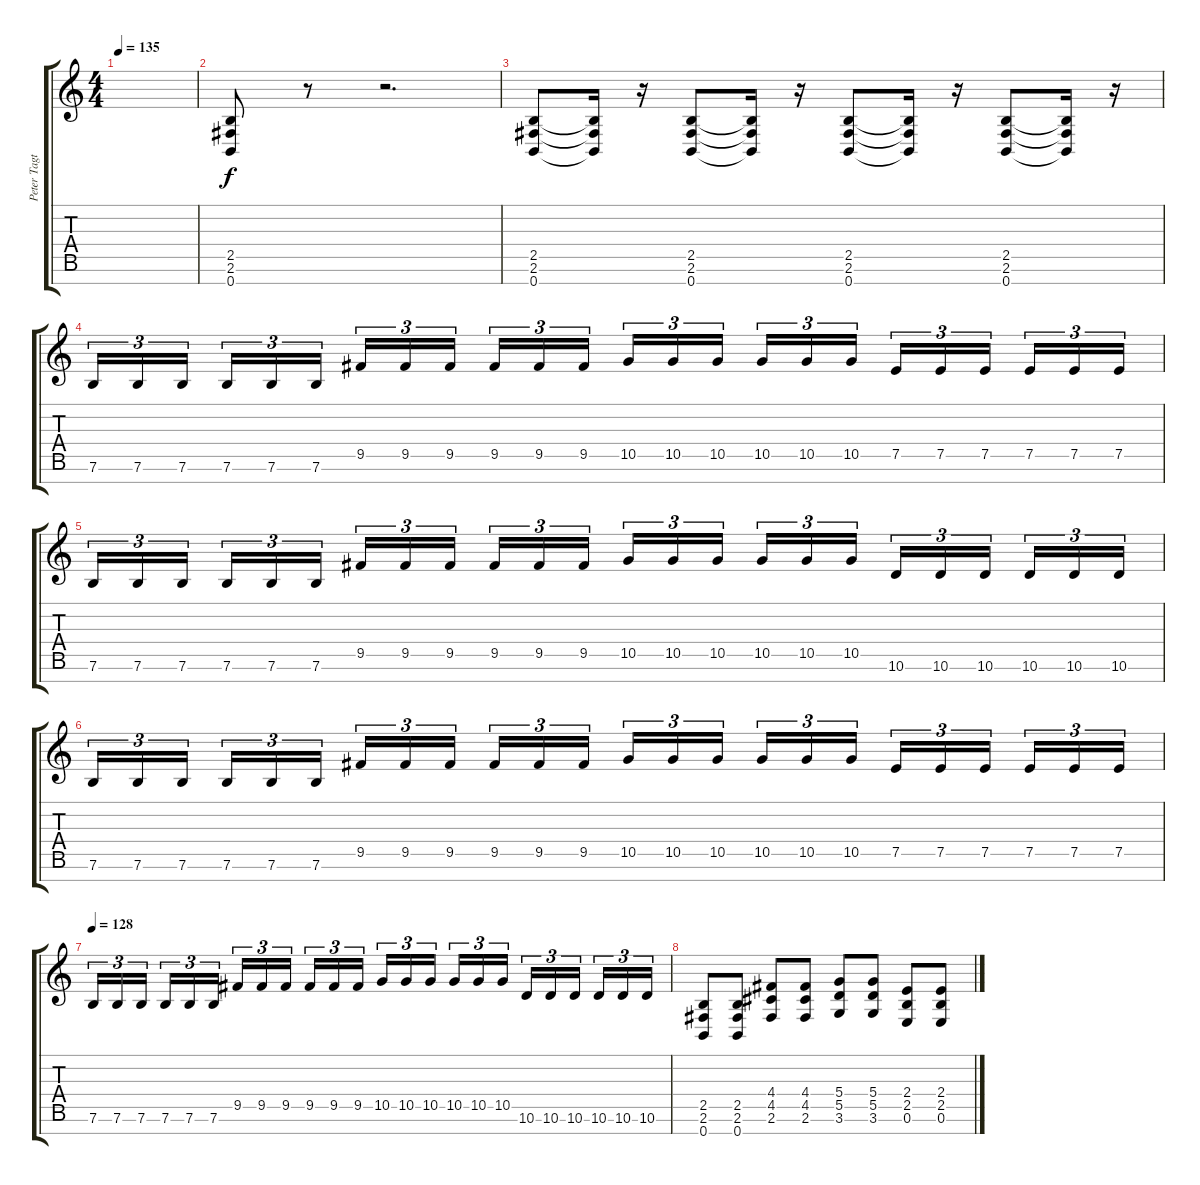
\track ("Peter Tagtgren Guitar 2" "Peter Tagt") {instrument overdrivenguitar}
\staff {score tabs}
\tuning (E4 B3 G3 D3 A2 E2 B1) {hide}
\ts (4 4)
\tempo 135
\clef g2
\ks c
|
(2.5 2.6 0.7).8 r.8 r.2{d} |
(2.5 2.6 0.7).8 (2.5{t} 2.6{t} 0.7{t}).16 r.16 (2.5 2.6 0.7).8 (2.5{t} 2.6{t} 0.7{t}).16 r.16 (2.5 2.6 0.7).8 (2.5{t} 2.6{t} 0.7{t}).16 r.16 (2.5 2.6 0.7).8 (2.5{t} 2.6{t} 0.7{t}).16 r.16 |
7.6.16{tu (3 2)} 7.6.16{tu (3 2)} 7.6.16{tu (3 2)} 7.6.16{tu (3 2)} 7.6.16{tu (3 2)} 7.6.16{tu (3 2)} 9.5.16{tu (3 2)} 9.5.16{tu (3 2)} 9.5.16{tu (3 2)} 9.5.16{tu (3 2)} 9.5.16{tu (3 2)} 9.5.16{tu (3 2)} 10.5.16{tu (3 2)} 10.5.16{tu (3 2)} 10.5.16{tu (3 2)} 10.5.16{tu (3 2)} 10.5.16{tu (3 2)} 10.5.16{tu (3 2)} 7.5.16{tu (3 2)} 7.5.16{tu (3 2)} 7.5.16{tu (3 2)} 7.5.16{tu (3 2)} 7.5.16{tu (3 2)} 7.5.16{tu (3 2)} |
7.6.16{tu (3 2)} 7.6.16{tu (3 2)} 7.6.16{tu (3 2)} 7.6.16{tu (3 2)} 7.6.16{tu (3 2)} 7.6.16{tu (3 2)} 9.5.16{tu (3 2)} 9.5.16{tu (3 2)} 9.5.16{tu (3 2)} 9.5.16{tu (3 2)} 9.5.16{tu (3 2)} 9.5.16{tu (3 2)} 10.5.16{tu (3 2)} 10.5.16{tu (3 2)} 10.5.16{tu (3 2)} 10.5.16{tu (3 2)} 10.5.16{tu (3 2)} 10.5.16{tu (3 2)} 10.6.16{tu (3 2)} 10.6.16{tu (3 2)} 10.6.16{tu (3 2)} 10.6.16{tu (3 2)} 10.6.16{tu (3 2)} 10.6.16{tu (3 2)} |
7.6.16{tu (3 2)} 7.6.16{tu (3 2)} 7.6.16{tu (3 2)} 7.6.16{tu (3 2)} 7.6.16{tu (3 2)} 7.6.16{tu (3 2)} 9.5.16{tu (3 2)} 9.5.16{tu (3 2)} 9.5.16{tu (3 2)} 9.5.16{tu (3 2)} 9.5.16{tu (3 2)} 9.5.16{tu (3 2)} 10.5.16{tu (3 2)} 10.5.16{tu (3 2)} 10.5.16{tu (3 2)} 10.5.16{tu (3 2)} 10.5.16{tu (3 2)} 10.5.16{tu (3 2)} 7.5.16{tu (3 2)} 7.5.16{tu (3 2)} 7.5.16{tu (3 2)} 7.5.16{tu (3 2)} 7.5.16{tu (3 2)} 7.5.16{tu (3 2)} |
\tempo 128
7.6.16{tu (3 2)} 7.6.16{tu (3 2)} 7.6.16{tu (3 2)} 7.6.16{tu (3 2)} 7.6.16{tu (3 2)} 7.6.16{tu (3 2)} 9.5.16{tu (3 2)} 9.5.16{tu (3 2)} 9.5.16{tu (3 2)} 9.5.16{tu (3 2)} 9.5.16{tu (3 2)} 9.5.16{tu (3 2)} 10.5.16{tu (3 2)} 10.5.16{tu (3 2)} 10.5.16{tu (3 2)} 10.5.16{tu (3 2)} 10.5.16{tu (3 2)} 10.5.16{tu (3 2)} 10.6.16{tu (3 2)} 10.6.16{tu (3 2)} 10.6.16{tu (3 2)} 10.6.16{tu (3 2)} 10.6.16{tu (3 2)} 10.6.16{tu (3 2)} |
(2.5 2.6 0.7).8 (2.5 2.6 0.7).8 (4.4 4.5 2.6).8 (4.4 4.5 2.6).8 (5.4 5.5 3.6).8 (5.4 5.5 3.6).8 (2.4 2.5 0.6).8 (2.4 2.5 0.6).8
